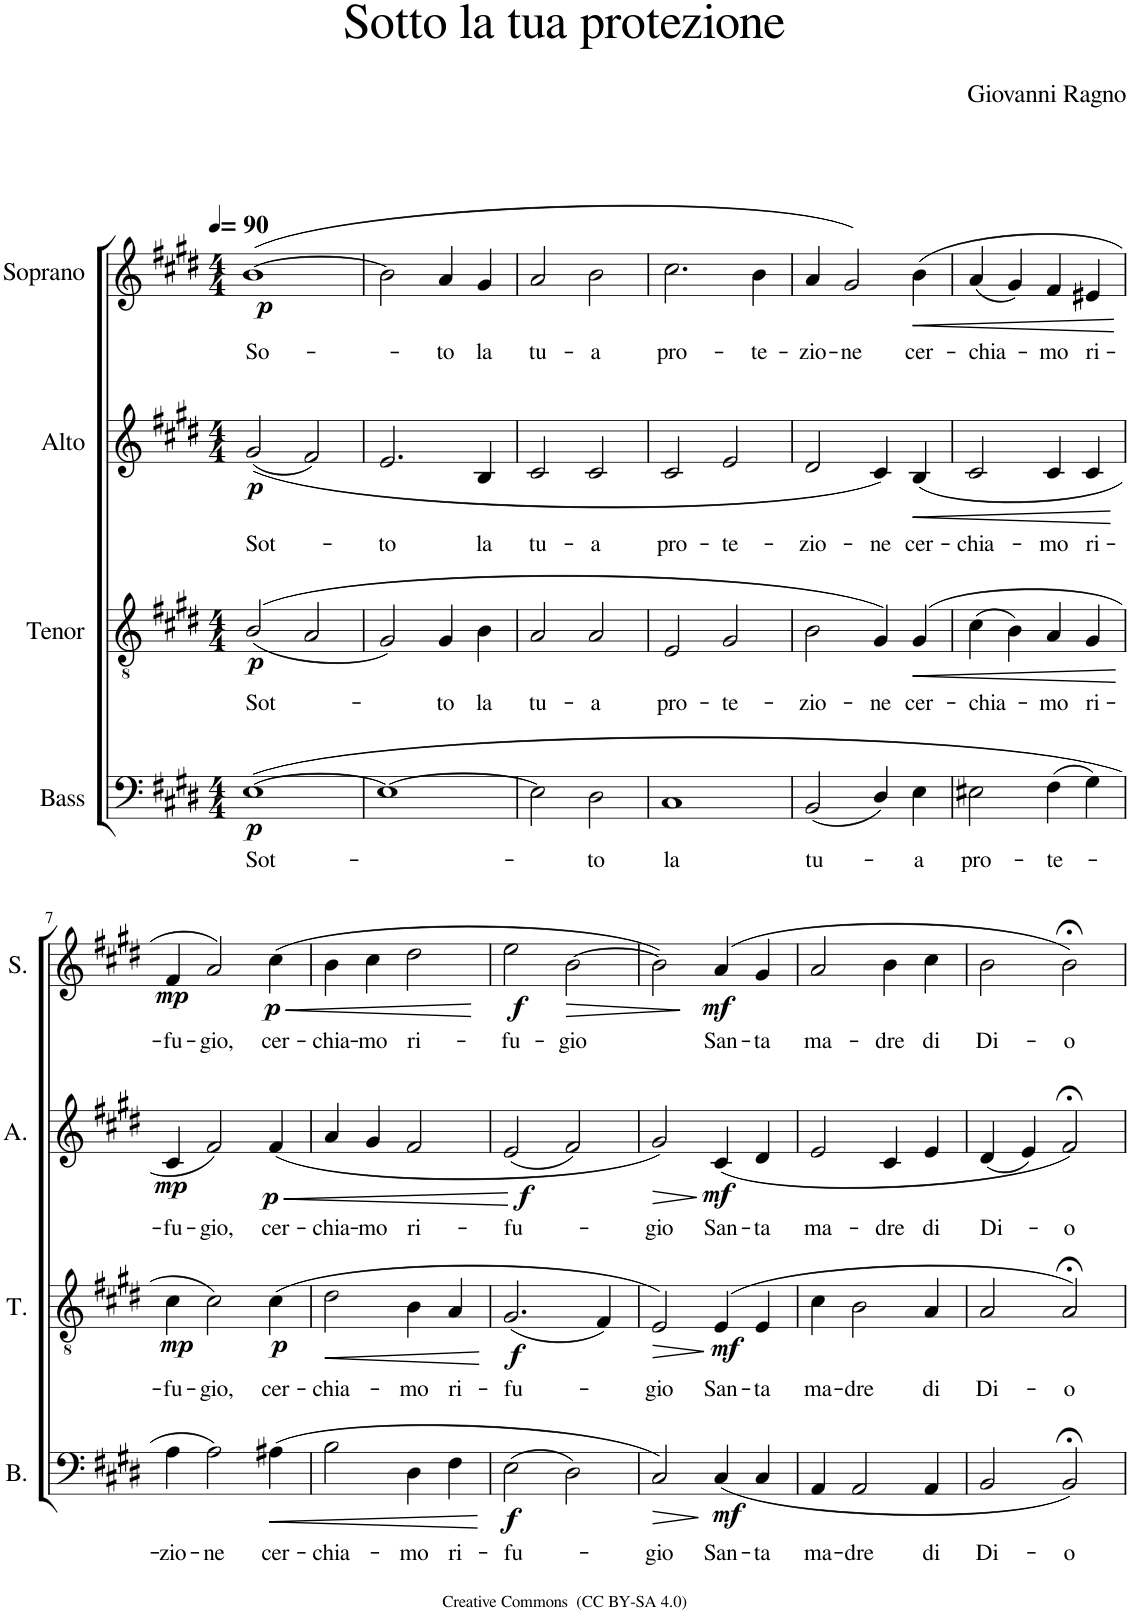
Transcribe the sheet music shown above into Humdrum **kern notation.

**kern	**text	**dynam	**kern	**text	**dynam	**kern	**text	**dynam	**kern	**text	**dynam
*part4	*part4	*part4	*part3	*part3	*part3	*part2	*part2	*part2	*part1	*part1	*part1
*staff4	*staff4	*staff4	*staff3	*staff3	*staff3	*staff2	*staff2	*staff2	*staff1	*staff1	*staff1
*I"Bass	*	*	*I"Tenor	*	*	*I"Alto	*	*	*I"Soprano	*	*
*I'B.	*	*	*I'T.	*	*	*I'A.	*	*	*I'S.	*	*
*clefF4	*	*	*clefGv2	*	*	*clefG2	*	*	*clefG2	*	*
*k[f#c#g#d#]	*	*	*k[f#c#g#d#]	*	*	*k[f#c#g#d#]	*	*	*k[f#c#g#d#]	*	*
*M4/4	*	*	*M4/4	*	*	*M4/4	*	*	*M4/4	*	*
*MM90	*	*	*MM90	*	*	*MM90	*	*	*MM90	*	*
=1	=1	=1	=1	=1	=1	=1	=1	=1	=1	=1	=1
!	!LO:LY:b	!LO:DY:b	!	!LO:LY:b	!LO:DY:b	!	!LO:LY:b	!LO:DY:b	!	!LO:LY:b	!LO:DY:b
([1E	Sot-	p	((2B/	Sot-	p	((2g#/	Sot-	p	([1b	So-	p
.	.	.	2A/	.	.	2f#/)	.	.	.	.	.
=2	=2	=2	=2	=2	=2	=2	=2	=2	=2	=2	=2
!	!	!	!	!	!	!	!LO:LY:b	!	!	!	!
1E_	.	.	2G#/)	.	.	2.e/	-to	.	2b\]	.	.
!	!	!	!	!LO:LY:b	!	!	!	!	!	!LO:LY:b	!
.	.	.	4G#/	-to	.	.	.	.	4a/	-to	.
!	!	!	!	!LO:LY:b	!	!	!LO:LY:b	!	!	!LO:LY:b	!
.	.	.	4B\	la	.	4B/	la	.	4g#/	la	.
=3	=3	=3	=3	=3	=3	=3	=3	=3	=3	=3	=3
!	!	!	!	!LO:LY:b	!	!	!LO:LY:b	!	!	!LO:LY:b	!
2E\]	.	.	2A/	tu-	.	2c#/	tu-	.	2a/	tu-	.
!	!LO:LY:b	!	!	!LO:LY:b	!	!	!LO:LY:b	!	!	!LO:LY:b	!
2D#\	-to	.	2A/	-a	.	2c#/	-a	.	2b\	-a	.
=4	=4	=4	=4	=4	=4	=4	=4	=4	=4	=4	=4
!	!LO:LY:b	!	!	!LO:LY:b	!	!	!LO:LY:b	!	!	!LO:LY:b	!
1C#	la	.	2E/	pro-	.	2c#/	pro-	.	2.cc#\	pro-	.
!	!	!	!	!LO:LY:b	!	!	!LO:LY:b	!	!	!	!
.	.	.	2G#/	-te-	.	2e/	-te-	.	.	.	.
!	!	!	!	!	!	!	!	!	!	!LO:LY:b	!
.	.	.	.	.	.	.	.	.	4b\	-te-	.
=5	=5	=5	=5	=5	=5	=5	=5	=5	=5	=5	=5
!	!LO:LY:b	!	!	!LO:LY:b	!	!	!LO:LY:b	!	!	!LO:LY:b	!
(2BB/	tu-	.	2B\	-zio-	.	2d#/	-zio-	.	4a/	-zio-	.
!	!	!	!	!	!	!	!	!	!	!LO:LY:b	!
.	.	.	.	.	.	.	.	.	2g#/)	-ne	.
!	!	!	!	!LO:LY:b	!	!	!LO:LY:b	!	!	!	!
4D#/)	.	.	4G#/)	-ne	.	4c#/)	-ne	.	.	.	.
!	!LO:LY:b	!	!	!LO:LY:b	!LO:HP:b	!	!LO:LY:b	!LO:HP:b	!	!LO:LY:b	!LO:HP:b
4E\	-a	.	(4G#/	cer-	<	(4B/	cer-	<	(4b\	cer-	<
=6	=6	=6	=6	=6	=6	=6	=6	=6	=6	=6	=6
!	!LO:LY:b	!	!	!LO:LY:b	!	!	!LO:LY:b	!	!	!LO:LY:b	!
2E#X\	pro-	.	(4c#\	-chia-	.	2c#/	-chia-	.	(4a/	-chia-	.
.	.	.	4B\)	.	.	.	.	.	4g#/)	.	.
!	!LO:LY:b	!	!	!LO:LY:b	!	!	!LO:LY:b	!	!	!LO:LY:b	!
(4F#\	-te-	.	4A/	-mo	.	4c#/	-mo	.	4f#/	-mo	.
!	!	!	!	!LO:LY:b	!	!	!LO:LY:b	!	!	!LO:LY:b	!
4G#\)	.	.	4G#/	ri-	.	4c#/	ri-	.	4e#X/	ri-	.
.	.	.	.	.	[	.	.	[	.	.	[
!!LO:LB:g=z
=7	=7	=7	=7	=7	=7	=7	=7	=7	=7	=7	=7
!	!LO:LY:b	!	!	!LO:LY:b	!LO:DY:b	!	!LO:LY:b	!LO:DY:b	!	!LO:LY:b	!LO:DY:b
4A\	-zio-	.	4c#\	-fu-	mp	4c#/	-fu-	mp	4f#/	-fu-	mp
!	!LO:LY:b	!	!	!LO:LY:b	!	!	!LO:LY:b	!	!	!LO:LY:b	!
2A\)	-ne	.	2c#\)	-gio,	.	2f#/)	-gio,	.	2a/)	-gio,	.
!	!LO:LY:b	!LO:HP:b	!	!LO:LY:b	!LO:DY:b	!	!LO:LY:b	!LO:HP:b	!	!LO:LY:b	!LO:HP:b
!	!	!	!	!	!	!	!	!LO:DY:n=1:b	!	!	!LO:DY:n=1:b
(4A#X\	cer-	<	(4c#\	cer-	p	(4f#/	cer-	< p	(4cc#\	cer-	< p
=8	=8	=8	=8	=8	=8	=8	=8	=8	=8	=8	=8
!	!LO:LY:b	!	!	!LO:LY:b	!LO:HP:b	!	!LO:LY:b	!	!	!LO:LY:b	!
2B\	-chia-	.	2d#\	-chia-	<	4a/	-chia-	.	4b\	-chia-	.
!	!	!	!	!	!	!	!LO:LY:b	!	!	!LO:LY:b	!
.	.	.	.	.	.	4g#/	-mo	.	4cc#\	-mo	.
!	!LO:LY:b	!	!	!LO:LY:b	!	!	!LO:LY:b	!	!	!LO:LY:b	!
4D#\	-mo	.	4B\	-mo	.	2f#/	ri-	.	2dd#\	ri-	.
!	!LO:LY:b	!	!	!LO:LY:b	!	!	!	!	!	!	!
4F#\	ri-	.	4A/	ri-	.	.	.	.	.	.	.
.	.	[	.	.	[	.	.	[	.	.	[
=9	=9	=9	=9	=9	=9	=9	=9	=9	=9	=9	=9
!	!LO:LY:b	!LO:DY:b	!	!LO:LY:b	!LO:DY:b	!	!LO:LY:b	!LO:DY:b	!	!LO:LY:b	!LO:DY:b
(2E\	-fu-	f	(2.G#/	-fu-	f	(2e/	-fu-	f	2ee\	-fu-	f
!	!	!	!	!	!	!	!	!	!	!LO:LY:b	!LO:HP:b
2D#\)	.	.	.	.	.	2f#/)	.	.	[2b\	-gio	>
.	.	.	4F#/)	.	.	.	.	.	.	.	.
=10	=10	=10	=10	=10	=10	=10	=10	=10	=10	=10	=10
!	!LO:LY:b	!LO:HP:b	!	!LO:LY:b	!LO:HP:b	!	!LO:LY:b	!LO:HP:b	!	!	!
2C#/)	-gio	>	2E/)	-gio	>	2g#/)	-gio	>	2b\])	.	.
!	!LO:LY:b	!LO:DY:n=1:b	!	!LO:LY:b	!LO:DY:n=1:b	!	!LO:LY:b	!LO:DY:n=1:b	!	!LO:LY:b	!LO:DY:n=1:b
(4C#/	San-	] mf	(4E/	San-	] mf	(4c#/	San-	] mf	(4a/	San-	] mf
!	!LO:LY:b	!	!	!LO:LY:b	!	!	!LO:LY:b	!	!	!LO:LY:b	!
4C#/	-ta	.	4E/	-ta	.	4d#/	-ta	.	4g#/	-ta	.
=11	=11	=11	=11	=11	=11	=11	=11	=11	=11	=11	=11
!	!LO:LY:b	!	!	!LO:LY:b	!	!	!LO:LY:b	!	!	!LO:LY:b	!
4AA/	ma-	.	4c#\	ma-	.	2e/	ma-	.	2a/	ma-	.
!	!LO:LY:b	!	!	!LO:LY:b	!	!	!	!	!	!	!
2AA/	-dre	.	2B\	-dre	.	.	.	.	.	.	.
!	!	!	!	!	!	!	!LO:LY:b	!	!	!LO:LY:b	!
.	.	.	.	.	.	4c#/	-dre	.	4b\	-dre	.
!	!LO:LY:b	!	!	!LO:LY:b	!	!	!LO:LY:b	!	!	!LO:LY:b	!
4AA/	di	.	4A/	di	.	4e/	di	.	4cc#\	di	.
=12	=12	=12	=12	=12	=12	=12	=12	=12	=12	=12	=12
!	!LO:LY:b	!	!	!LO:LY:b	!	!	!LO:LY:b	!	!	!LO:LY:b	!
2BB/	Di-	.	2A/	Di-	.	(4d#/	Di-	.	2b\	Di-	.
.	.	.	.	.	.	4e/)	.	.	.	.	.
!	!LO:LY:b	!	!	!LO:LY:b	!	!	!LO:LY:b	!	!	!LO:LY:b	!
2BB;</)	-o	.	2A;</)	-o	.	2f#;</)	-o	.	2b;<\)	-o	.
=	=	=	=	=	=	=	=	=	=	=	=
*-	*-	*-	*-	*-	*-	*-	*-	*-	*-	*-	*-
